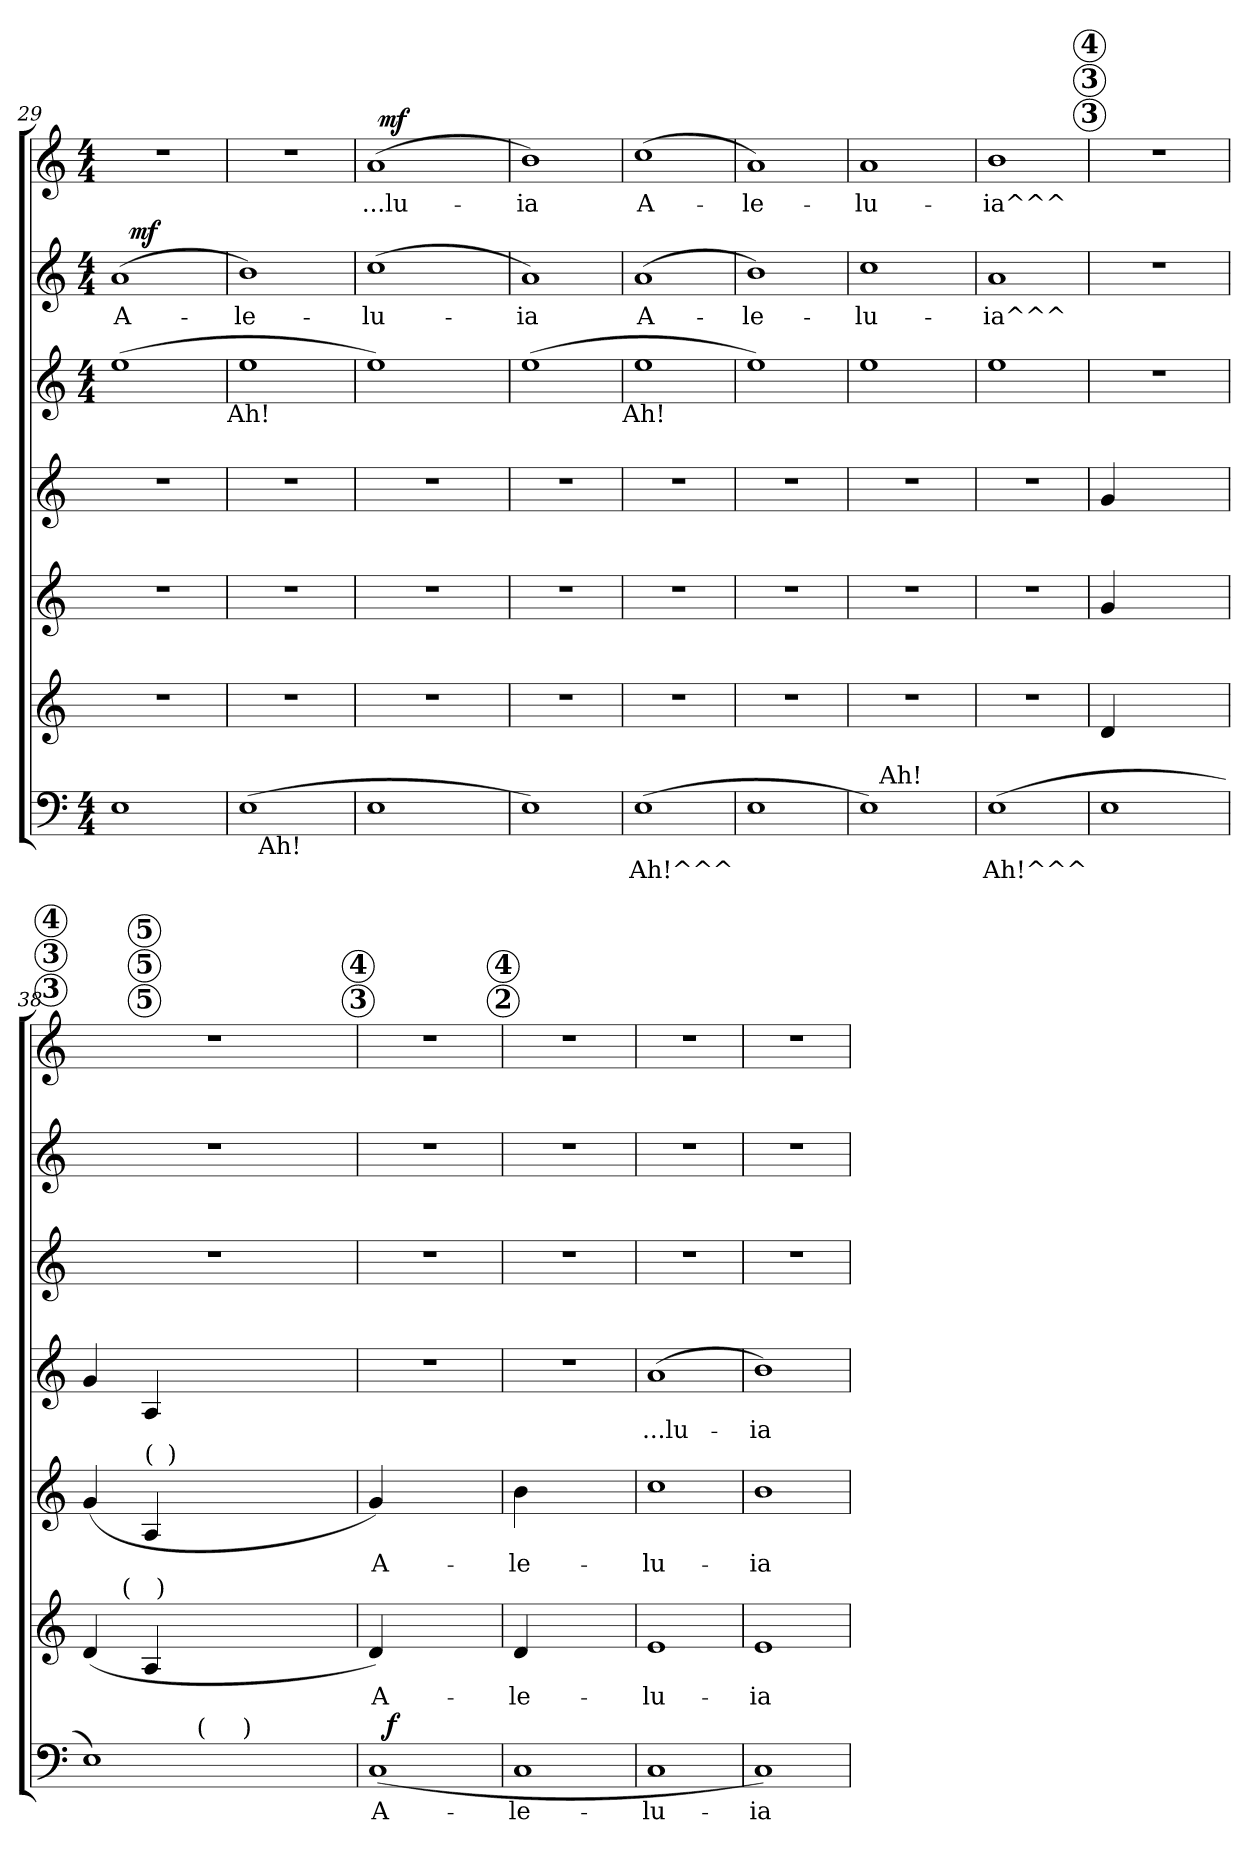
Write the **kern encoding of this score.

**kern	**text	**dynam	**kern	**text	**kern	**text	**kern	**text	**kern	**kern	**text	**dynam	**kern	**text	**dynam
*part7	*part7	*part7	*part6	*part6	*part5	*part5	*part4	*part4	*part3	*part2	*part2	*part2	*part1	*part1	*part1
*staff7	*staff7	*staff7	*staff6	*staff6	*staff5	*staff5	*staff4	*staff4	*staff3	*staff2	*staff2	*staff2	*staff1	*staff1	*staff1
!!LO:LB:g=z
*clefF4	*	*	*clefG2	*	*clefG2	*	*clefG2	*	*clefG2	*clefG2	*	*	*clefG2	*	*
*	*	*	*	*	*	*	*	*	*ITrd7c12	*	*	*	*	*	*
*k[]	*	*	*k[]	*	*k[]	*	*k[]	*	*k[]	*k[]	*	*	*k[]	*	*
*C:	*	*	*C:	*	*C:	*	*C:	*	*C:	*C:	*	*	*C:	*	*
*M4/4	*	*	*	*	*	*	*	*	*M4/4	*M4/4	*	*	*M4/4	*	*
=29	=29	=29	=29	=29	=29	=29	=29	=29	=29	=29	=29	=29	=29	=29	=29
!	!	!	!	!	!	!	!	!	!	!	!LO:LY:b	!	!	!	!
*	*	*	*	*	*	*	*	*	*	*^	*	*	*	*	*
1E	.	.	1r	.	1r	.	1r	.	(>1e	(>1a	16ryy	A-	.	1r	.	.
!	!	!	!	!	!	!	!	!	!	!	!	!	!LO:DY:b	!	!	!
.	.	.	.	.	.	.	.	.	.	.	2...ryy	.	mf	.	.	.
!	!	!	!	!	!	!	!	!	!LO:TX:b:t=Ah!	!	!	!	!	!	!	!
=30	=30	=30	=30	=30	=30	=30	=30	=30	=30	=30	=30	=30	=30	=30	=30	=30
!	!	!	!	!	!	!	!	!	!	!	!	!LO:LY:b	!	!	!	!
*^	*	*	*	*	*	*	*	*	*	*v	*v	*	*	*	*	*
(>1E	16ryy	.	.	1r	.	1r	.	1r	.	1e	1b)	-le-	.	1r	.	.
!	!LO:TX:b:t=Ah!	!	!	!	!	!	!	!	!	!	!	!	!	!	!	!
.	2...ryy	.	.	.	.	.	.	.	.	.	.	.	.	.	.	.
=31	=31	=31	=31	=31	=31	=31	=31	=31	=31	=31	=31	=31	=31	=31	=31	=31
!	!	!	!	!	!	!	!	!	!	!	!	!LO:LY:b	!	!	!LO:LY:b	!
*v	*v	*	*	*	*	*	*	*	*	*	*	*	*	*^	*	*
1E	.	.	1r	.	1r	.	1r	.	1e)	(>1cc	-lu-	.	(>1a	32ryy	-...lu-	.
!	!	!	!	!	!	!	!	!	!	!	!	!	!	!	!	!LO:DY:b
.	.	.	.	.	.	.	.	.	.	.	.	.	.	2ryy	.	mf
.	.	.	.	.	.	.	.	.	.	.	.	.	.	4...ryy	.	.
=32	=32	=32	=32	=32	=32	=32	=32	=32	=32	=32	=32	=32	=32	=32	=32	=32
!	!	!	!	!	!	!	!	!	!	!	!LO:LY:b	!	!	!	!LO:LY:b	!
*	*	*	*	*	*	*	*	*	*	*	*	*	*v	*v	*	*
1E)	.	.	1r	.	1r	.	1r	.	(>1e	1a)	-ia	.	1b)	-ia	.
!	!	!	!	!	!	!	!	!	!LO:TX:b:t=Ah!	!	!	!	!	!	!
!!LO:LB:g=z
=33	=33	=33	=33	=33	=33	=33	=33	=33	=33	=33	=33	=33	=33	=33	=33
!	!LO:LY:b	!	!	!	!	!	!	!	!	!	!LO:LY:b	!	!	!LO:LY:b	!
(>1E	Ah!^^^	.	1r	.	1r	.	1r	.	1e	(>1a	A-	.	(>1cc	A-	.
=34	=34	=34	=34	=34	=34	=34	=34	=34	=34	=34	=34	=34	=34	=34	=34
!	!	!	!	!	!	!	!	!	!	!	!LO:LY:b	!	!	!LO:LY:b	!
1E	.	.	1r	.	1r	.	1r	.	1e)	1b)	-le-	.	1a)	-le-	.
=35	=35	=35	=35	=35	=35	=35	=35	=35	=35	=35	=35	=35	=35	=35	=35
!	!	!	!	!	!	!	!	!	!	!	!LO:LY:b	!	!	!LO:LY:b	!
*^	*	*	*	*	*	*	*	*	*	*	*	*	*	*	*
1E)	16ryy	.	.	1r	.	1r	.	1r	.	1e	1cc	-lu-	.	1a	-lu-	.
!	!LO:TX:a:t=Ah!	!	!	!	!	!	!	!	!	!	!	!	!	!	!	!
.	2...ryy	.	.	.	.	.	.	.	.	.	.	.	.	.	.	.
=36	=36	=36	=36	=36	=36	=36	=36	=36	=36	=36	=36	=36	=36	=36	=36	=36
!	!	!LO:LY:b	!	!	!	!	!	!	!	!	!	!LO:LY:b	!	!	!LO:LY:b	!
*v	*v	*	*	*	*	*	*	*	*	*	*	*	*	*	*	*
(>1E	Ah!^^^	.	1r	.	1r	.	1r	.	1e	1a	-ia^^^	.	1b	-ia^^^	.
!!LO:PB:g=z
!!LO:REH:place=s4:a:enc=circle:t=3
!!LO:REH:place=s5:a:enc=circle:t=3
!!LO:REH:place=s6:a:enc=circle:t=4
=37	=37	=37	=37	=37	=37	=37	=37	=37	=37	=37	=37	=37	=37	=37	=37
1E	.	.	4d	.	4g	.	4g	.	1r	1r	.	.	1r	.	.
.	.	.	2.ryy	.	2.ryy	.	2.ryy	.	.	.	.	.	.	.	.
!!LO:REH:place=s4:a:enc=circle:t=5:qo=1
!!LO:REH:place=s5:a:enc=circle:t=5:qo=1
!!LO:REH:place=s6:a:enc=circle:t=5:qo=1
!!LO:REH:place=s4:a:enc=circle:t=3
!!LO:REH:place=s5:a:enc=circle:t=3
!!LO:REH:place=s6:a:enc=circle:t=4
=38	=38	=38	=38	=38	=38	=38	=38	=38	=38	=38	=38	=38	=38	=38	=38
*^	*	*	*^	*	*^	*	*	*	*	*	*	*	*	*	*
*	*^	*	*	*	*^	*	*	*	*	*	*	*	*	*	*	*	*	*
1E)	4ryy	2ryy	.	.	(<4d	8ryy	4ryy	.	(<4g	4ryy	.	4g	.	1r	1r	.	.	1r	.	.
.	.	.	.	.	.	32ryy	.	.	.	.	.	.	.	.	.	.	.	.	.	.
!	!	!	!	!	!	!LO:TX:a:t=(	!	!	!	!	!	!	!	!	!	!	!	!	!	!
.	.	.	.	.	.	2ryy	.	.	.	.	.	.	.	.	.	.	.	.	.	.
!	!	!	!	!	!	!	!	!	!LO:TX:a:t=(	!	!	!	!	!	!	!	!	!	!	!
.	8ryy	.	.	.	4A	.	32ryy	.	4A	16ryy	.	4A	.	.	.	.	.	.	.	.
!	!	!	!	!	!	!	!LO:TX:a:t=)	!	!	!	!	!	!	!	!	!	!	!	!	!
.	.	.	.	.	.	.	2ryy	.	.	.	.	.	.	.	.	.	.	.	.	.
!	!	!	!	!	!	!	!	!	!	!LO:TX:a:t=)	!	!	!	!	!	!	!	!	!	!
.	.	.	.	.	.	.	.	.	.	2ryy	.	.	.	.	.	.	.	.	.	.
.	32ryy	.	.	.	.	.	.	.	.	.	.	.	.	.	.	.	.	.	.	.
!	!LO:TX:a:t=(	!	!	!	!	!	!	!	!	!	!	!	!	!	!	!	!	!	!	!
.	2ryy	.	.	.	.	.	.	.	.	.	.	.	.	.	.	.	.	.	.	.
.	.	16.ryy	.	.	2ryy	.	.	.	2ryy	.	.	2ryy	.	.	.	.	.	.	.	.
!	!	!LO:TX:a:t=)	!	!	!	!	!	!	!	!	!	!	!	!	!	!	!	!	!	!
.	.	4ryy	.	.	.	.	.	.	.	.	.	.	.	.	.	.	.	.	.	.
.	.	.	.	.	.	4ryy	.	.	.	.	.	.	.	.	.	.	.	.	.	.
.	.	.	.	.	.	.	8..ryy	.	.	.	.	.	.	.	.	.	.	.	.	.
.	.	.	.	.	.	.	.	.	.	8.ryy	.	.	.	.	.	.	.	.	.	.
.	.	8ryy	.	.	.	.	.	.	.	.	.	.	.	.	.	.	.	.	.	.
.	16.ryy	.	.	.	.	16.ryy	.	.	.	.	.	.	.	.	.	.	.	.	.	.
.	.	32ryy	.	.	.	.	.	.	.	.	.	.	.	.	.	.	.	.	.	.
!!LO:REH:place=s5:a:enc=circle:t=3
!!LO:REH:place=s6:a:enc=circle:t=4
=39	=39	=39	=39	=39	=39	=39	=39	=39	=39	=39	=39	=39	=39	=39	=39	=39	=39	=39	=39	=39
!	!	!	!LO:LY:b	!	!	!	!	!LO:LY:b	!	!	!LO:LY:b	!	!	!	!	!	!	!	!	!
*	*v	*v	*	*	*	*	*	*	*v	*v	*	*	*	*	*	*	*	*	*	*
*	*	*	*	*v	*v	*v	*	*	*	*	*	*	*	*	*	*	*	*
(>1C	16ryy	A-	.	4d)	A-	4g)	A-	1r	.	1r	1r	.	.	1r	.	.
!	!	!	!LO:DY:b	!	!	!	!	!	!	!	!	!	!	!	!	!
.	2...ryy	.	f	.	.	.	.	.	.	.	.	.	.	.	.	.
.	.	.	.	2.ryy	.	2.ryy	.	.	.	.	.	.	.	.	.	.
!!LO:REH:place=s5:a:enc=circle:t=2
!!LO:REH:place=s6:a:enc=circle:t=4
=40	=40	=40	=40	=40	=40	=40	=40	=40	=40	=40	=40	=40	=40	=40	=40	=40
!	!	!LO:LY:b	!	!	!LO:LY:b	!	!LO:LY:b	!	!	!	!	!	!	!	!	!
*v	*v	*	*	*	*	*	*	*	*	*	*	*	*	*	*	*
1C	-le-	.	4d	-le-	4b	-le-	1r	.	1r	1r	.	.	1r	.	.
.	.	.	2.ryy	.	2.ryy	.	.	.	.	.	.	.	.	.	.
!!LO:LB:g=z
=41	=41	=41	=41	=41	=41	=41	=41	=41	=41	=41	=41	=41	=41	=41	=41
!	!LO:LY:b	!	!	!LO:LY:b	!	!LO:LY:b	!	!LO:LY:b	!	!	!	!	!	!	!
1C	-lu-	.	1e	-lu-	1cc	-lu-	(>1a	...lu-	1r	1r	.	.	1r	.	.
=42	=42	=42	=42	=42	=42	=42	=42	=42	=42	=42	=42	=42	=42	=42	=42
!	!LO:LY:b	!	!	!LO:LY:b	!	!LO:LY:b	!	!LO:LY:b	!	!	!	!	!	!	!
1C)	-ia	.	1e	-ia	1b	-ia	1b)	-ia	1r	1r	.	.	1r	.	.
=	=	=	=	=	=	=	=	=	=	=	=	=	=	=	=
*-	*-	*-	*-	*-	*-	*-	*-	*-	*-	*-	*-	*-	*-	*-	*-
